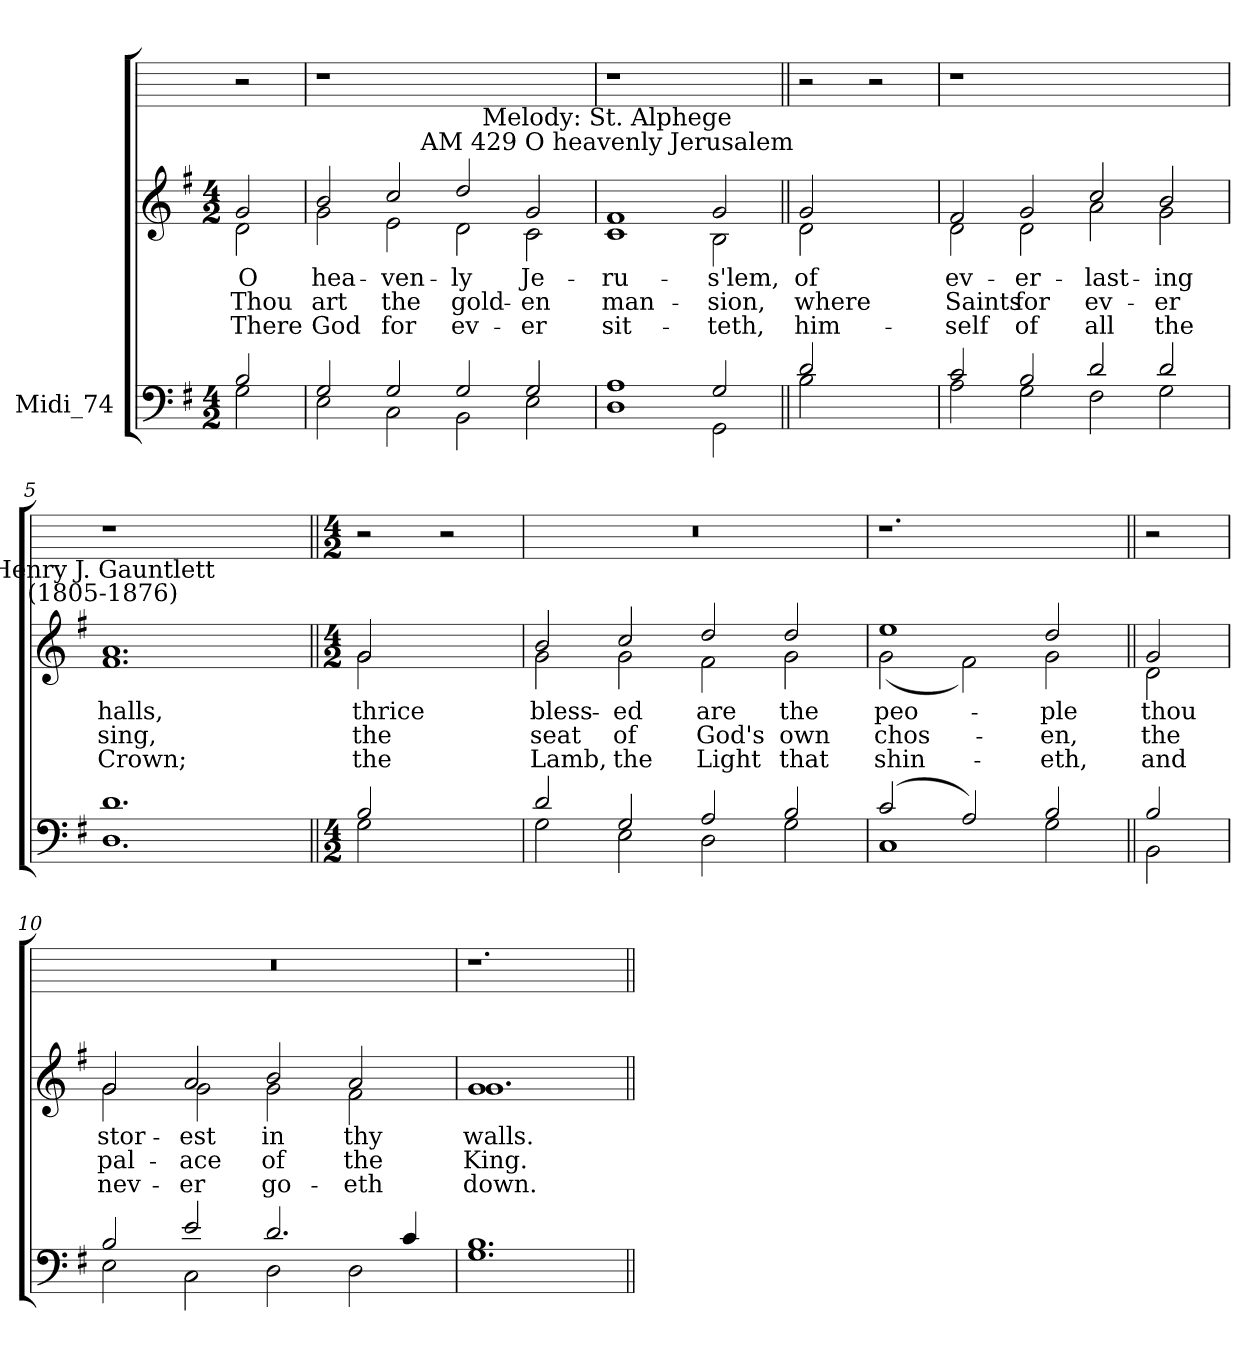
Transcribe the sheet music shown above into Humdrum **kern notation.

**kern	**kern	**text	**text	**text	**kern
*part3	*part2	*part2	*part2	*part2	*part1
*staff3	*staff2	*staff2	*staff2	*staff2	*staff1
*I"Midi_74	*	*	*	*	*
*clefF4	*clefG2	*	*	*	*
*k[f#]	*k[f#]	*	*	*	*
*G:	*G:	*	*	*	*
*M4/2	*M4/2	*	*	*	*
=	=	=	=	=	=
*^	*	*	*	*	*
!	!	!LO:TX:a:cj:t=18th cent. Latin,\ntr. I. Williams (1802-1865)	!	!	!	!
!	!	!	!LO:LY:b	!LO:LY:b	!LO:LY:b	!
*	*	*^	*	*	*	*
2B/	2G\	2g/	2d\	O	Thou	There	2r
=1	=1	=1	=1	=1	=1	=1	=1
!	!	!	!	!LO:LY:b	!LO:LY:b	!LO:LY:b	!
2G/	2E\	2b/	2g\	hea-	-art	God	1r
!	!	!	!	!LO:LY:b	!LO:LY:b	!LO:LY:b	!
2G/	2C\	2cc/	2e\	ven-	-the	for	.
!	!	!	!	!LO:LY:b	!LO:LY:b	!LO:LY:b	!
2G/	2BB\	2dd/	2d\	ly	gold-	-ev-	1ryy
!	!	!	!	!LO:LY:b	!LO:LY:b	!LO:LY:b	!
2G/	2E\	2g/	2c\	-Je-	-en	er	.
=2	=2	=2	=2	=2	=2	=2	=2
!	!	!LO:TX:a:cj:t=AM 429 O heavenly Jerusalem	!	!	!	!	!
!	!	!LO:TX:a:cj:t=Melody&colon; St. Alphege	!	!	!	!	!
!	!	!	!	!LO:LY:b	!LO:LY:b	!LO:LY:b	!
1A/	1D\	1f#/	1c\	ru-	-man-	-sit-	1r
!	!	!	!	!LO:LY:b	!LO:LY:b	!LO:LY:b	!
2G/	2GG\	2g/	2B\	-s'lem,	sion,	teth,	2ryy
=3||	=3||	=3||	=3||	=3||	=3||	=3||	=3||
!	!	!	!	!LO:LY:b	!LO:LY:b	!LO:LY:b	!
2d/	2B\	2g/	2d\	of	where	him-	2r
2ryy	2ryy	2ryy	2ryy	.	.	.	2r
=4	=4	=4	=4	=4	=4	=4	=4
!	!	!	!	!LO:LY:b	!LO:LY:b	!LO:LY:b	!
2c/	2A\	2f#/	2d\	-ev-	-Saints	self	1r
!	!	!	!	!LO:LY:b	!LO:LY:b	!LO:LY:b	!
2B/	2G\	2g/	2d\	er-	-for	of	.
!	!	!	!	!LO:LY:b	!LO:LY:b	!LO:LY:b	!
2d/	2F#\	2cc/	2a\	last-	-ev-	-all	1ryy
!	!	!	!	!LO:LY:b	!LO:LY:b	!LO:LY:b	!
2d/	2G\	2b/	2g\	ing	er	the	.
=5	=5	=5	=5	=5	=5	=5	=5
!	!	!LO:TX:a:cj:t=Henry J. Gauntlett\n(1805-1876)	!	!	!	!	!
!	!	!	!	!LO:LY:b	!LO:LY:b	!LO:LY:b	!
1.d/	1.D\	1.a/	1.f#\	halls,	sing,	Crown;	1r
.	.	.	.	.	.	.	2ryy
!!LO:LB:g=z
=6||	=6||	=6||	=6||	=6||	=6||	=6||	=6||
*M4/2	*	*M4/2	*	*	*	*	*M4/2
!	!	!	!	!LO:LY:b	!LO:LY:b	!LO:LY:b	!
2B/	2G\	2g/	2g\	thrice	the	the	2r
2ryy	2ryy	2ryy	2ryy	.	.	.	2r
=7	=7	=7	=7	=7	=7	=7	=7
!	!	!	!	!LO:LY:b	!LO:LY:b	!LO:LY:b	!
2d/	2G\	2b/	2g\	bless-	-seat	Lamb,	0r
!	!	!	!	!LO:LY:b	!LO:LY:b	!LO:LY:b	!
2G/	2E\	2cc/	2g\	ed	of	the	.
!	!	!	!	!LO:LY:b	!LO:LY:b	!LO:LY:b	!
2A/	2D\	2dd/	2f#\	are	God's	Light	.
!	!	!	!	!LO:LY:b	!LO:LY:b	!LO:LY:b	!
2B/	2G\	2dd/	2g\	the	own	that	.
=8	=8	=8	=8	=8	=8	=8	=8
!	!	!	!	!LO:LY:b	!LO:LY:b	!LO:LY:b	!
(>2c/	1C\	1ee/	(<2g\	peo-	-chos-	-shin-	1.r
2A/)	.	.	2f#\)	.	.	.	.
!	!	!	!	!LO:LY:b	!LO:LY:b	!LO:LY:b	!
2B/	2G\	2dd/	2g\	-ple	en,	eth,	.
=9||	=9||	=9||	=9||	=9||	=9||	=9||	=9||
!	!	!	!	!LO:LY:b	!LO:LY:b	!LO:LY:b	!
2B/	2BB\	2g/	2d\	thou	the	and	2r
=10	=10	=10	=10	=10	=10	=10	=10
!	!	!	!	!LO:LY:b	!LO:LY:b	!LO:LY:b	!
2B/	2E\	2g/	2g\	stor-	-pal-	-nev-	0r
!	!	!	!	!LO:LY:b	!LO:LY:b	!LO:LY:b	!
2e/	2C\	2a/	2g\	-est	ace	er	.
!	!	!	!	!LO:LY:b	!LO:LY:b	!LO:LY:b	!
2.d/	2D\	2b/	2g\	in	of	go-	.
!	!	!	!	!LO:LY:b	!LO:LY:b	!LO:LY:b	!
.	2D\	2a/	2f#\	-thy	the	eth	.
4c/	.	.	.	.	.	.	.
=11	=11	=11	=11	=11	=11	=11	=11
!	!	!	!	!LO:LY:b	!LO:LY:b	!LO:LY:b	!
1.B/	1.G\	1.g/	1.g\	walls.	King.	down.	1.r
*v	*v	*	*	*	*	*	*
*	*v	*v	*	*	*	*
=||	=||	=||	=||	=||	=||
*-	*-	*-	*-	*-	*-
